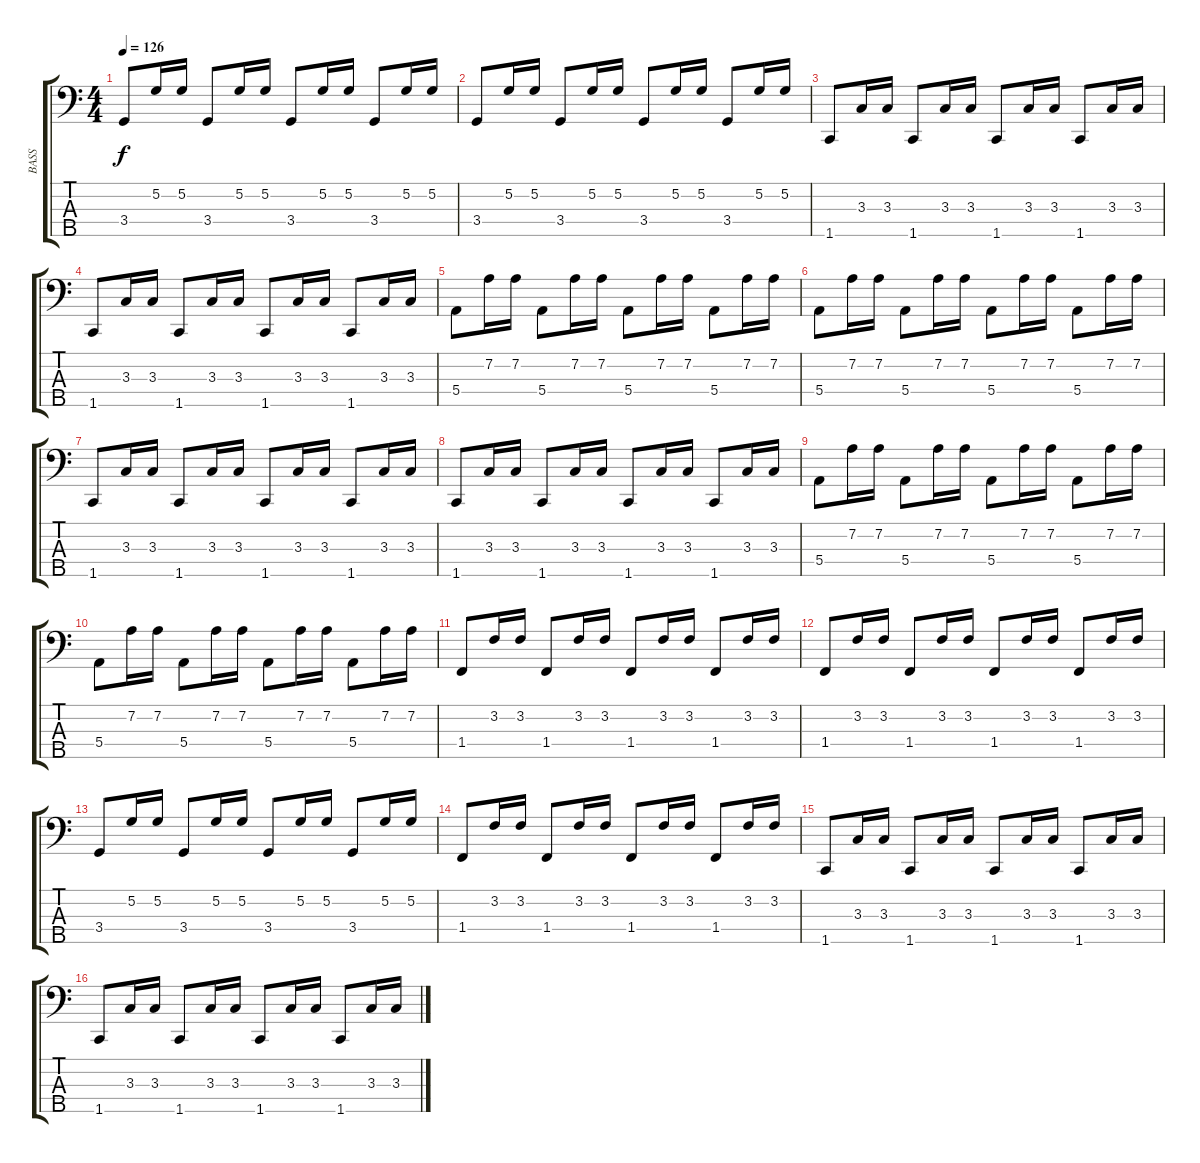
\track ("BASS" "BASS") {instrument synthbass2}
\staff {score tabs}
\tuning (G2 D2 A1 E1 B0) {hide}
\ts (4 4)
\tempo 126
\clef f4
\ks c
3.4.8{dy f} 5.2.16 5.2.16 3.4.8 5.2.16 5.2.16 3.4.8 5.2.16 5.2.16 3.4.8 5.2.16 5.2.16 |
3.4.8 5.2.16 5.2.16 3.4.8 5.2.16 5.2.16 3.4.8 5.2.16 5.2.16 3.4.8 5.2.16 5.2.16 |
1.5.8 3.3.16 3.3.16 1.5.8 3.3.16 3.3.16 1.5.8 3.3.16 3.3.16 1.5.8 3.3.16 3.3.16 |
1.5.8 3.3.16 3.3.16 1.5.8 3.3.16 3.3.16 1.5.8 3.3.16 3.3.16 1.5.8 3.3.16 3.3.16 |
5.4.8 7.2.16 7.2.16 5.4.8 7.2.16 7.2.16 5.4.8 7.2.16 7.2.16 5.4.8 7.2.16 7.2.16 |
5.4.8 7.2.16 7.2.16 5.4.8 7.2.16 7.2.16 5.4.8 7.2.16 7.2.16 5.4.8 7.2.16 7.2.16 |
1.5.8 3.3.16 3.3.16 1.5.8 3.3.16 3.3.16 1.5.8 3.3.16 3.3.16 1.5.8 3.3.16 3.3.16 |
1.5.8 3.3.16 3.3.16 1.5.8 3.3.16 3.3.16 1.5.8 3.3.16 3.3.16 1.5.8 3.3.16 3.3.16 |
5.4.8 7.2.16 7.2.16 5.4.8 7.2.16 7.2.16 5.4.8 7.2.16 7.2.16 5.4.8 7.2.16 7.2.16 |
5.4.8 7.2.16 7.2.16 5.4.8 7.2.16 7.2.16 5.4.8 7.2.16 7.2.16 5.4.8 7.2.16 7.2.16 |
1.4.8 3.2.16 3.2.16 1.4.8 3.2.16 3.2.16 1.4.8 3.2.16 3.2.16 1.4.8 3.2.16 3.2.16 |
1.4.8 3.2.16 3.2.16 1.4.8 3.2.16 3.2.16 1.4.8 3.2.16 3.2.16 1.4.8 3.2.16 3.2.16 |
3.4.8 5.2.16 5.2.16 3.4.8 5.2.16 5.2.16 3.4.8 5.2.16 5.2.16 3.4.8 5.2.16 5.2.16 |
1.4.8 3.2.16 3.2.16 1.4.8 3.2.16 3.2.16 1.4.8 3.2.16 3.2.16 1.4.8 3.2.16 3.2.16 |
1.5.8 3.3.16 3.3.16 1.5.8 3.3.16 3.3.16 1.5.8 3.3.16 3.3.16 1.5.8 3.3.16 3.3.16 |
1.5.8 3.3.16 3.3.16 1.5.8 3.3.16 3.3.16 1.5.8 3.3.16 3.3.16 1.5.8 3.3.16 3.3.16
